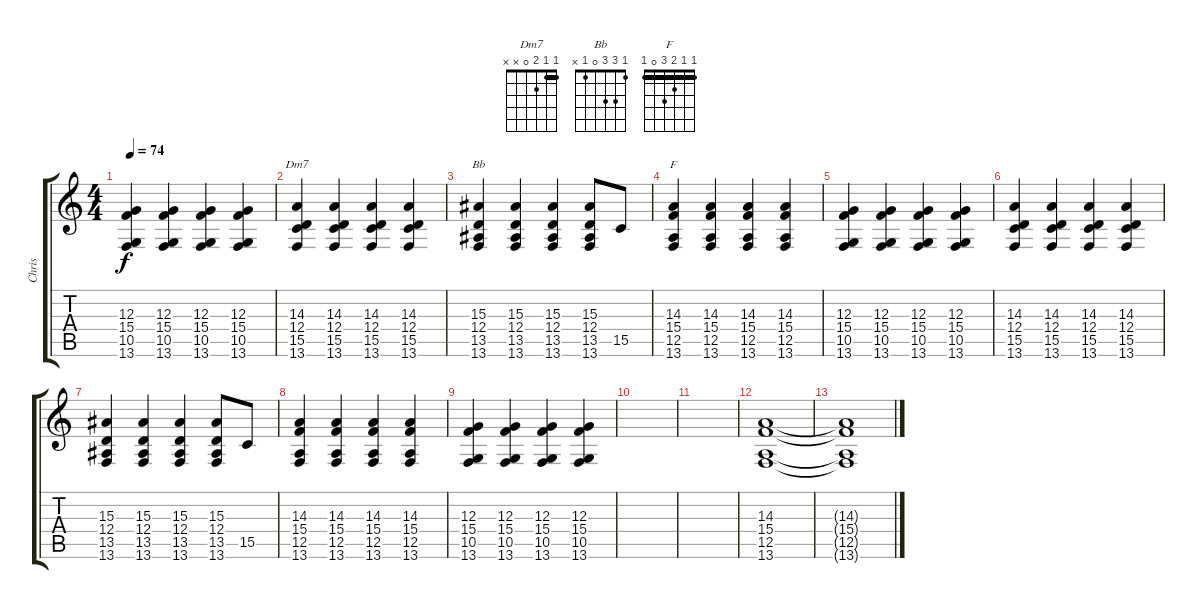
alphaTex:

\track ("Chris" "Chris") {instrument brightacousticpiano}
\staff {score tabs}
\tuning (E4 B3 G3 D3 A2 E2) {hide}
\chord ("Dm7" 1 1 2 0 x x) {barre 1}
\chord ("Bb" 1 3 3 0 1 x)
\chord ("F" 1 1 2 3 0 1) {barre 1}
\ts (4 4)
\tempo 74
\clef g2
\ks c
(12.3 15.4 10.5 13.6).4{dy f} (12.3 15.4 10.5 13.6).4 (12.3 15.4 10.5 13.6).4 (12.3 15.4 10.5 13.6).4 |
(14.3 12.4 15.5 13.6).4{ch "Dm7"} (14.3 12.4 15.5 13.6).4 (14.3 12.4 15.5 13.6).4 (14.3 12.4 15.5 13.6).4 |
(15.3 12.4 13.5 13.6).4{ch "Bb"} (15.3 12.4 13.5 13.6).4 (15.3 12.4 13.5 13.6).4 (15.3 12.4 13.5 13.6).8 15.5.8 |
(14.3 15.4 12.5 13.6).4{ch "F"} (14.3 15.4 12.5 13.6).4 (14.3 15.4 12.5 13.6).4 (14.3 15.4 12.5 13.6).4 |
(12.3 15.4 10.5 13.6).4 (12.3 15.4 10.5 13.6).4 (12.3 15.4 10.5 13.6).4 (12.3 15.4 10.5 13.6).4 |
(14.3 12.4 15.5 13.6).4 (14.3 12.4 15.5 13.6).4 (14.3 12.4 15.5 13.6).4 (14.3 12.4 15.5 13.6).4 |
(15.3 12.4 13.5 13.6).4 (15.3 12.4 13.5 13.6).4 (15.3 12.4 13.5 13.6).4 (15.3 12.4 13.5 13.6).8 15.5.8 |
(14.3 15.4 12.5 13.6).4 (14.3 15.4 12.5 13.6).4 (14.3 15.4 12.5 13.6).4 (14.3 15.4 12.5 13.6).4 |
(12.3 15.4 10.5 13.6).4 (12.3 15.4 10.5 13.6).4 (12.3 15.4 10.5 13.6).4 (12.3 15.4 10.5 13.6).4 |
|
|
(14.3 15.4 12.5 13.6).1 |
(14.3{t} 15.4{t} 12.5{t} 13.6{t}).1
